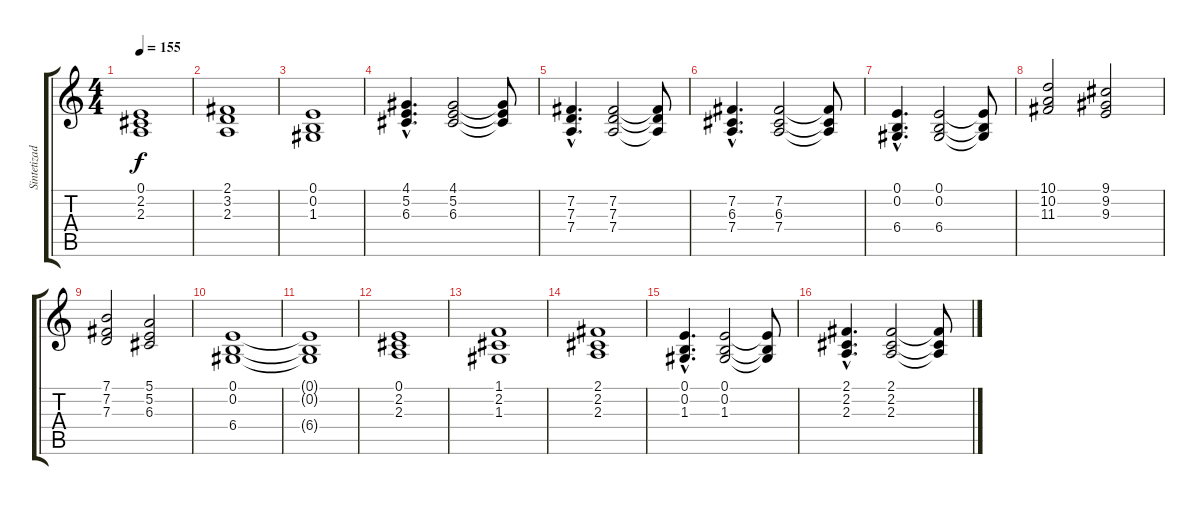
\track ("Sintetizador" "Sintetizad") {instrument acousticgrandpiano}
\staff {score tabs}
\tuning (E4 B3 G3 D3 A2 E2) {hide}
\ts (4 4)
\tempo 155
\clef g2
\ks c
(0.1 2.2 2.3).1{dy f} |
(2.1 3.2 2.3).1 |
(0.1 0.2 1.3).1 |
(4.1{hac} 5.2{hac} 6.3{hac}).4{d} (4.1 5.2 6.3).2 (4.1{t} 5.2{t} 6.3{t}).8 |
(7.2{hac} 7.3{hac} 7.4{hac}).4{d} (7.2 7.3 7.4).2 (7.2{t} 7.3{t} 7.4{t}).8 |
(7.2{hac} 6.3{hac} 7.4{hac}).4{d} (7.2 6.3 7.4).2 (7.2{t} 6.3{t} 7.4{t}).8 |
(0.1{hac} 0.2{hac} 6.4{hac}).4{d} (0.1 0.2 6.4).2 (0.1{t} 0.2{t} 6.4{t}).8 |
(10.1 10.2 11.3).2 (9.1 9.2 9.3).2 |
(7.1 7.2 7.3).2 (5.1 5.2 6.3).2 |
(0.1 0.2 6.4).1 |
(0.1{t} 0.2{t} 6.4{t}).1 |
(0.1 2.2 2.3).1 |
(1.1 2.2 1.3).1 |
(2.1 2.2 2.3).1 |
(0.1{hac} 0.2{hac} 1.3{hac}).4{d} (0.1 0.2 1.3).2 (0.1{t} 0.2{t} 1.3{t}).8 |
(2.1{hac} 2.2{hac} 2.3{hac}).4{d} (2.1 2.2 2.3).2 (2.1{t} 2.2{t} 2.3{t}).8
